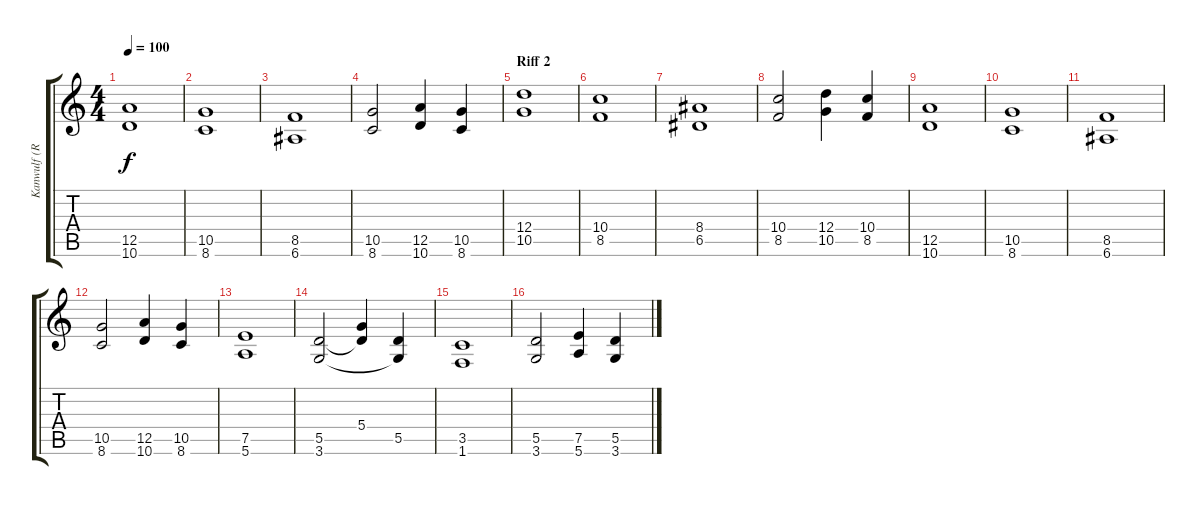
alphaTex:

\track ("Kanwulf (R Guitar)" "Kanwulf (R") {instrument distortionguitar}
\staff {score tabs}
\tuning (E4 B3 G3 D3 A2 E2) {hide}
\ts (4 4)
\tempo 100
\clef g2
\ks c
(12.5 10.6).1{dy f} |
(10.5 8.6).1 |
(8.5 6.6).1 |
(10.5 8.6).2 (12.5 10.6).4 (10.5 8.6).4 |
\section ("" "Riff 2")
(12.4 10.5).1 |
(10.4 8.5).1 |
(8.4 6.5).1 |
(10.4 8.5).2 (12.4 10.5).4 (10.4 8.5).4 |
(12.5 10.6).1 |
(10.5 8.6).1 |
(8.5 6.6).1 |
(10.5 8.6).2 (12.5 10.6).4 (10.5 8.6).4 |
(7.5 5.6).1 |
(5.5 3.6).2 (5.4 5.5{t}).4 (5.5 3.6{t}).4 |
(3.5 1.6).1 |
(5.5 3.6).2 (7.5 5.6).4 (5.5 3.6).4
